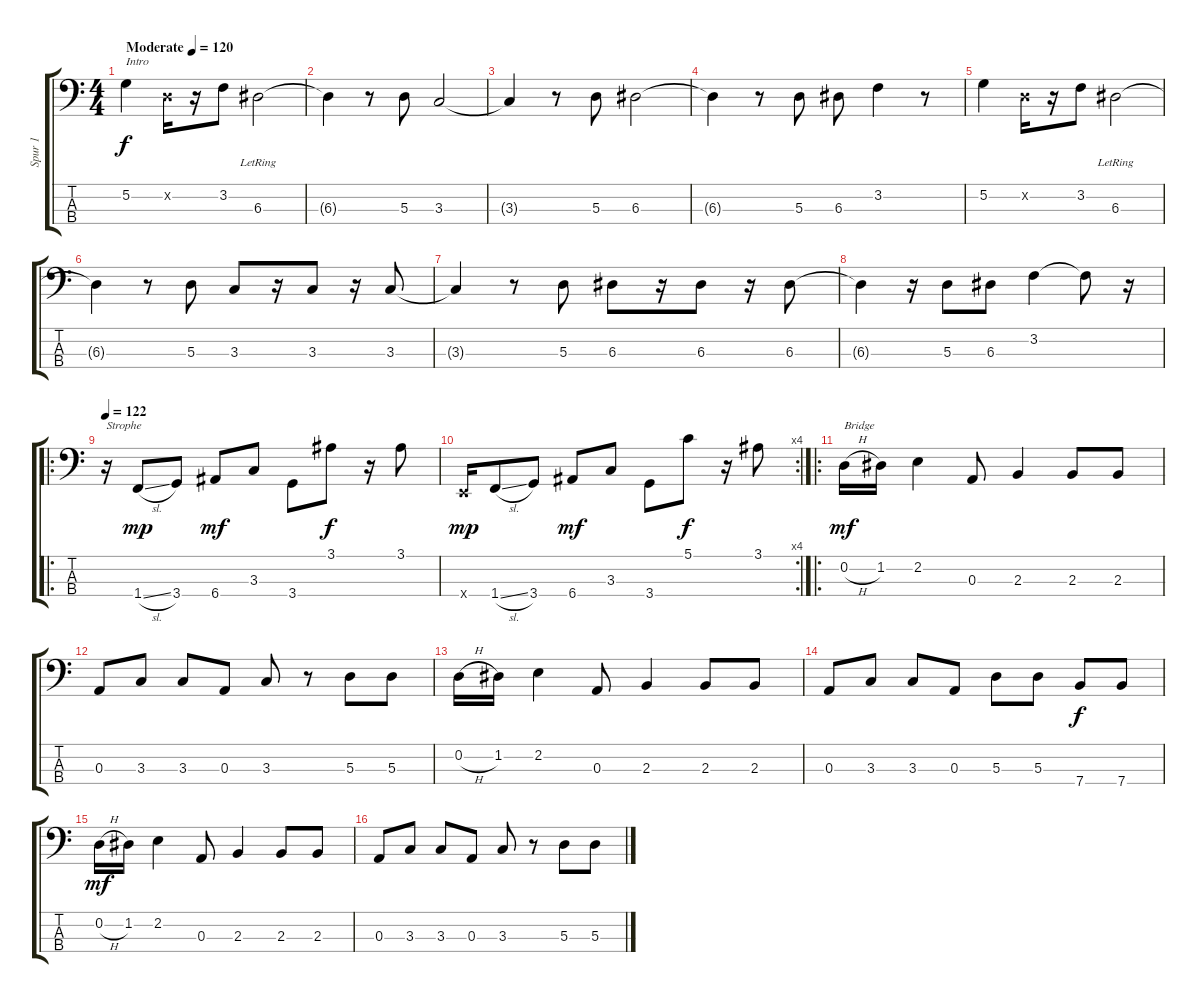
\track ("Spur 1" "Spur 1") {instrument electricbassfinger}
\staff {score tabs}
\tuning (G2 D2 A1 E1) {hide}
\ts (4 4)
\tempo (120 "Moderate")
\tempo 116
\tempo (120 "Moderate")
\clef f4
\ks c
5.2.4{txt "Intro" dy f instrument electricbassfinger} 0.2{x}.16 r.16 3.2.8 6.3{lr}.2 |
6.3{t}.4 r.8 5.3.8 3.3.2 |
3.3{t}.4 r.8 5.3.8 6.3.2 |
6.3{t}.4 r.8 5.3.8 6.3.8 3.2.4 r.8 |
5.2.4 0.2{x}.16 r.16 3.2.8 6.3{lr}.2 |
6.3{t}.4 r.8 5.3.8 3.3.8 r.16 3.3.8 r.16 3.3.8 |
3.3{t}.4 r.8 5.3.8 6.3.8 r.16 6.3.8 r.16 6.3.8 |
6.3{t}.4 r.16 5.3.8 6.3.8 3.2.4 3.2{t}.8 r.16 |
\ro
\tempo 122
r.16{txt "Strophe"} 1.4{sl}.8{dy mp} 3.4.8 6.4.8{dy mf} 3.3.8 3.4.8 3.1.8{dy f} r.16 3.1.8 |
\rc 4
0.4{x}.16{dy mp} 1.4{sl}.8 3.4.8 6.4.8{dy mf} 3.3.8 3.4.8 5.1.8{dy f} r.16 3.1.8 |
\ro
0.2{h}.16{txt "Bridge" dy mf} 1.2.16 2.2.4 0.3.8 2.3.4 2.3.8 2.3.8 |
0.3.8 3.3.8 3.3.8 0.3.8 3.3.8 r.8 5.3.8 5.3.8 |
0.2{h}.16 1.2.16 2.2.4 0.3.8 2.3.4 2.3.8 2.3.8 |
0.3.8 3.3.8 3.3.8 0.3.8 5.3.8 5.3.8 7.4.8{dy f} 7.4.8 |
0.2{h}.16{dy mf} 1.2.16 2.2.4 0.3.8 2.3.4 2.3.8 2.3.8 |
0.3.8 3.3.8 3.3.8 0.3.8 3.3.8 r.8 5.3.8 5.3.8
